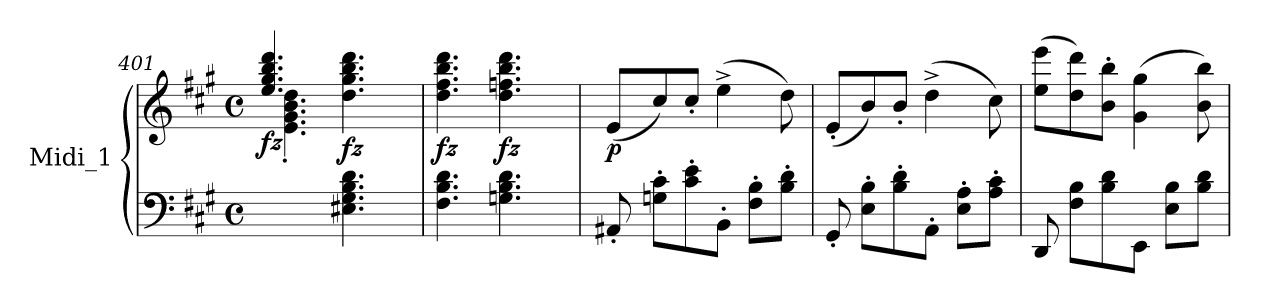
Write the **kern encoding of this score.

**kern	**kern	**dynam
*part1	*part1	*part1
*staff2	*staff1	*staff1/2
*I"Midi_1	*	*
*clefF4	*clefG2	*
*k[f#c#g#]	*k[f#c#g#]	*
*A:	*A:	*
*M4/4	*M4/4	*
*met(c)	*met(c)	*
=401	=401	=401
*^	*^	*
!	!	!	!	!LO:DY:b
4ryy	2ryy	4.ee/ 4.gg#/ 4.bb/ 4.ddd/	4.e\' 4.g#\' 4.b\' 4.dd\'	fz
8ryy	.	.	.	.
!	!	!	!	!LO:DY:b
4.E#X\ 4.G#\ 4.B\ 4.d\	.	4.dd\ 4.gg#\ 4.bb\ 4.ddd\	8ryy	fz
.	4ryy	.	4ryy	.
!!LO:LB:g=z	!!
=402	=402	=402	=402	=402
!	!	!	!	!LO:DY:b
4.F#\ 4.B\ 4.d\	2ryy	4.dd\ 4.ff#\ 4.bb\ 4.ddd\	2ryy	fz
!	!	!	!	!LO:DY:b
4.Gn\ 4.B\ 4.d\	.	4.dd\ 4.ffn\ 4.bb\ 4.ddd\	.	fz
.	4ryy	.	4ryy	.
=403	=403	=403	=403	=403
!	!	!	!	!LO:DY:b
8AA#X'/	2ryy	(8e/L	2ryy	p
8Gn\' 8c#\'L	.	8cc#/)	.	.
8c#\' 8e\'	.	8cc#'/J	.	.
8BB'\J	.	(>4ee^\	.	.
8F#\' 8B\'L	4ryy	.	4ryy	.
8B\' 8d\'J	.	8dd\)	.	.
!!LO:PB:g=z	!!
=404	=404	=404	=404	=404
*	*	*MM85	*	*
8GG#'/	2ryy	(8e'/L	2ryy	.
8E\' 8B\'L	.	8b/)	.	.
8B\' 8d\'	.	8b'/J	.	.
8AA'\J	.	(>4dd^\	.	.
8E\' 8A\'L	4ryy	.	4ryy	.
8A\' 8c#\'J	.	8cc#\)	.	.
=405	=405	=405	=405	=405
8DD/	2ryy	(>8ee\ 8eee\L	2ryy	.
8F#\ 8B\L	.	8dd\ 8ddd\)	.	.
8B\ 8d\	.	8b\' 8bb\'J	.	.
8EE\J	.	(>4g#\ 4gg#\	.	.
8E\ 8B\L	4ryy	.	4ryy	.
8B\ 8d\J	.	8b\ 8bb\)	.	.
*v	*v	*	*	*
*	*v	*v	*
=	=	=
*-	*-	*-
